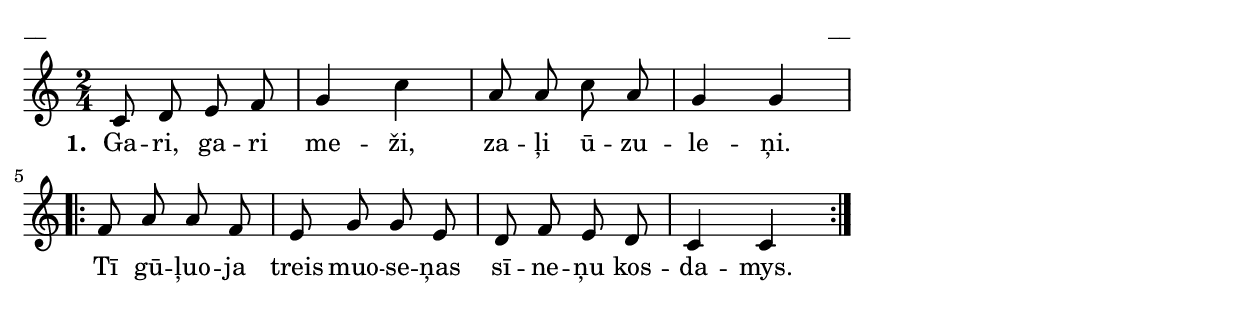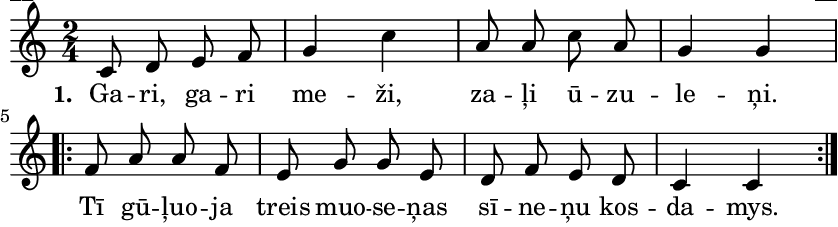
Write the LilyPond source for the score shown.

\version "2.13.18"
#(ly:set-option 'crop #t)

\paper {
line-width = 14\cm
left-margin = 0.4\cm
between-system-padding = 0.1\cm
between-system-space = 0.1\cm
}
% SBTZK, p.63
\layout {
indent = #0
ragged-last = ##f
}


voiceA = \relative c' {
\clef "treble"
\key c \major
\time 2/4
c8 d e f | g4 c | a8 a c a | g4 g |
\repeat volta 2 {
f8 a a f | e g g e | d f e d | c4 c
}
}

lyricA = \lyricmode {
\set stanza = "1. "
Ga -- ri, ga -- ri me -- ži, za -- ļi ū -- zu -- le -- ņi.
Tī gū -- ļuo -- ja treis muo -- se -- ņas sī -- ne -- ņu kos -- da -- mys.
}


fullScore = <<
%\new ChordNames { \chordsA }
\new Staff {
<<
\new Voice = "voiceA" { \oneVoice \autoBeamOff \voiceA }
\new Lyrics \lyricsto "voiceA"  \lyricA
%\new Voice = "voiceB" { \voiceTwo \autoBeamOff \voiceB }
>>
}
>>



\score {
\fullScore
\header { piece = "__" opus = "__" }
}
\markup { \with-color #(x11-color 'white) \sans \smaller "__" }
\score {
\unfoldRepeats
\fullScore
\midi {
\context { \Staff \remove "Staff_performer" }
\context { \Voice \consists "Staff_performer" }
}
}


